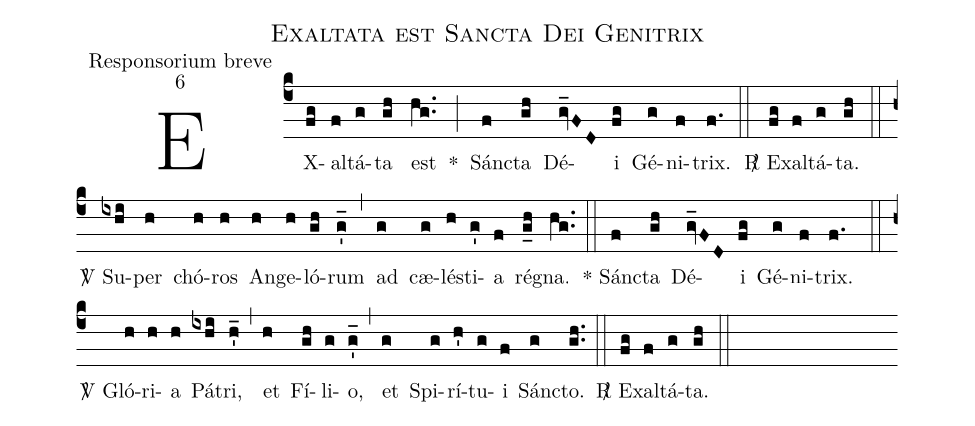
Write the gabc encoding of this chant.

name:Exaltata est Sancta Dei Genitrix;
office-part:Responsorium breve;
mode:6;
%%
(c4)EX(fg)al(f)tá(g)ta(gh) est(hg..) *(;) Sán(f)cta(gh) Dé(gv_FD)i(fg) Gé(g)ni(f)trix.(f.) (::)
<sp>R/</sp>~Ex(fg)al(f)tá(g)ta.(gh) (::)
<sp>V/</sp>~Su(ixhi)per(h) chó(h)ros(h) An(h)ge(h)ló(gh)rum(g'_) (,) ad(g) cæ(g)lé(h)sti(g')a(f) ré(g_h)gna.(hg..) (::)
*~Sán(f)cta(gh) Dé(gv_FD)i(fg) Gé(g)ni(f)trix.(f.) (::)
<sp>V/</sp>~Gló(h)ri(h)a(h) Pá(ixhi)tri,(h'_) (,) et(h) Fí(gh)li(g)o,(g'_) (,) et(g) Spi(g)rí(h')tu(g)i(f) Sán(g)cto.(gh..) (::)
<sp>R/</sp>~Ex(fg)al(f)tá(g)ta.(gh) (::)
